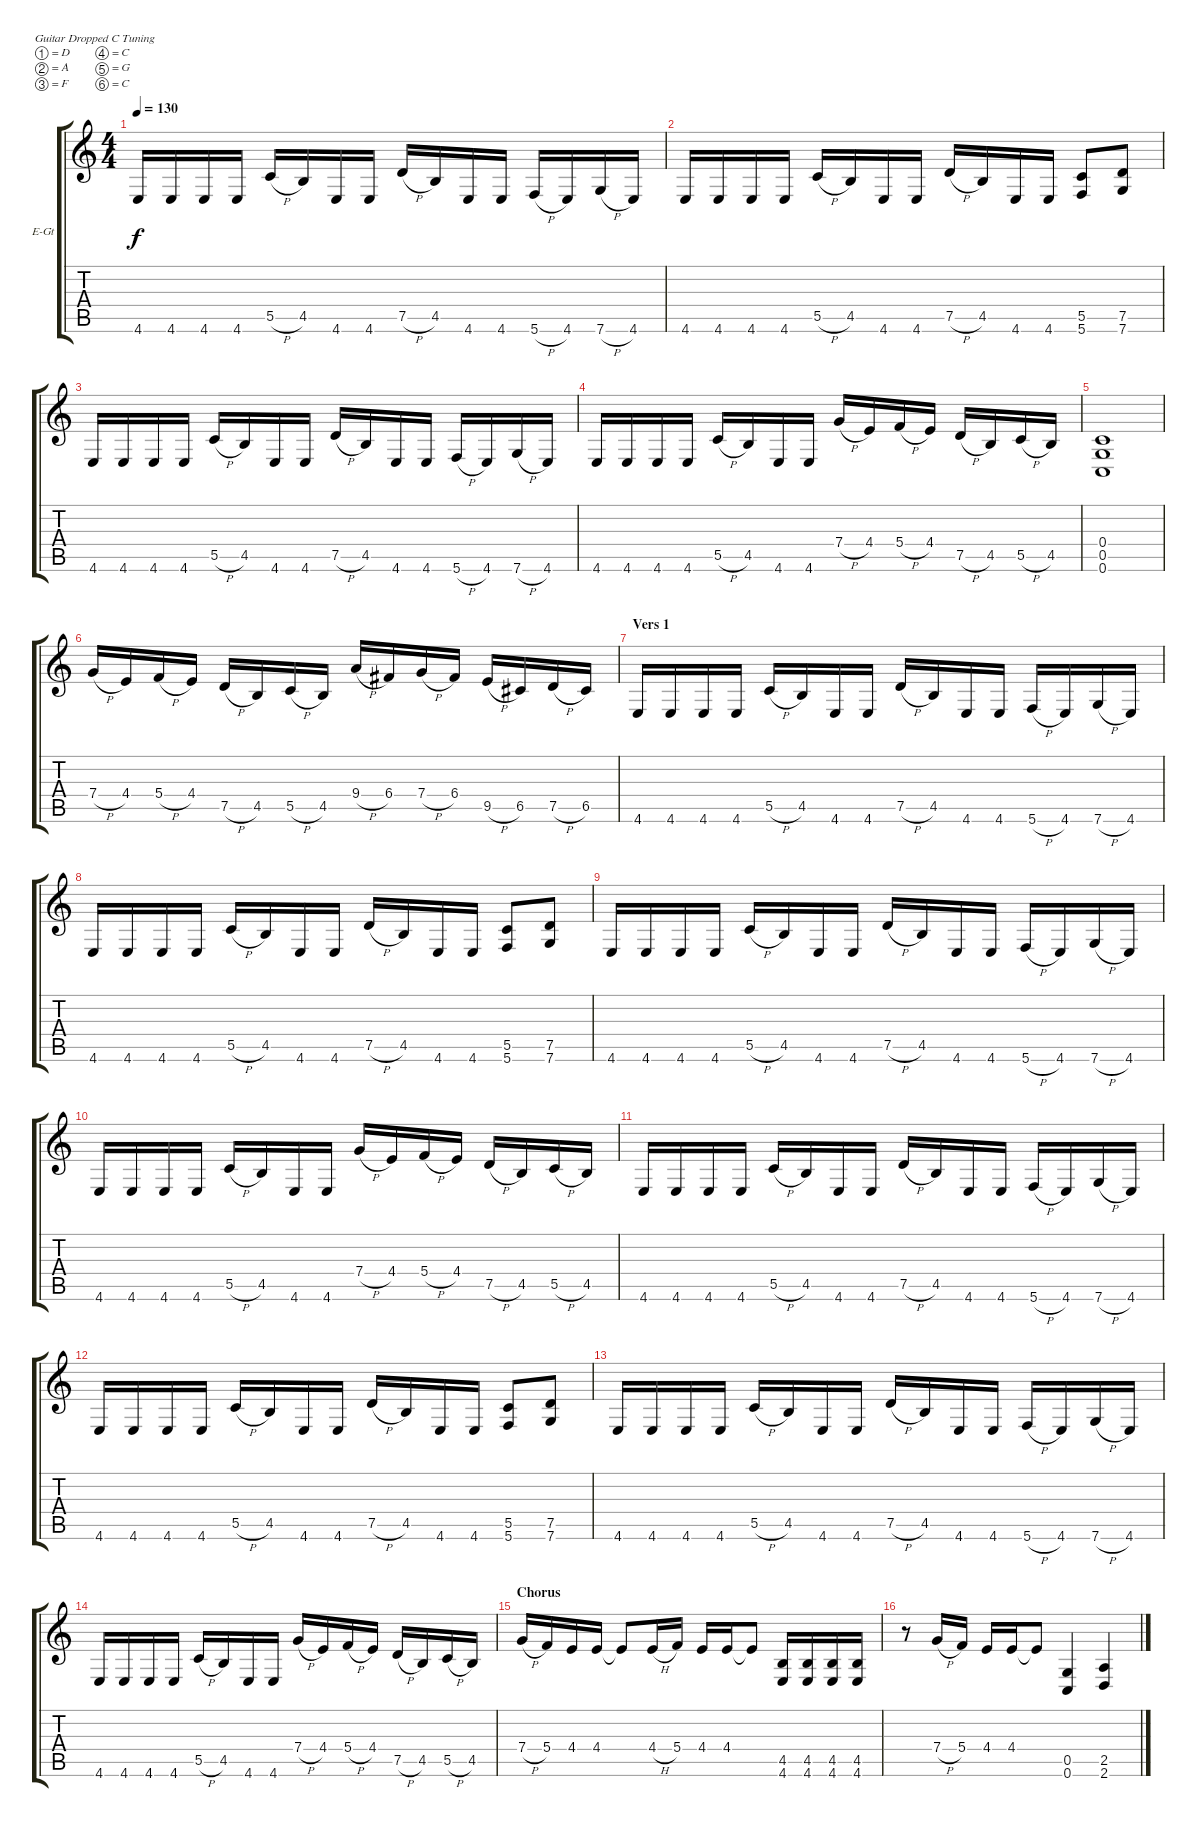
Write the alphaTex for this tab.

\bracketExtendMode groupsimilarinstruments
\firstSystemTrackNameOrientation horizontal
\otherSystemsTrackNameOrientation horizontal
\track ("Matthew Tuck" "E-Gt") {instrument overdrivenguitar}
\staff {score tabs}
\tuning (D4 A3 F3 C3 G2 C2)
\ts (4 4)
\tempo 130
\clef g2
\ks c
4.6.16{dy f} 4.6.16 4.6.16 4.6.16 5.5{h}.16 4.5.16 4.6.16 4.6.16 7.5{h}.16 4.5.16 4.6.16 4.6.16 5.6{h}.16 4.6.16 7.6{h}.16 4.6.16 |
4.6.16 4.6.16 4.6.16 4.6.16 5.5{h}.16 4.5.16 4.6.16 4.6.16 7.5{h}.16 4.5.16 4.6.16 4.6.16 (5.5 5.6).8 (7.5 7.6).8 |
4.6.16 4.6.16 4.6.16 4.6.16 5.5{h}.16 4.5.16 4.6.16 4.6.16 7.5{h}.16 4.5.16 4.6.16 4.6.16 5.6{h}.16 4.6.16 7.6{h}.16 4.6.16 |
4.6.16 4.6.16 4.6.16 4.6.16 5.5{h}.16 4.5.16 4.6.16 4.6.16 7.4{h}.16 4.4.16 5.4{h}.16 4.4.16 7.5{h}.16 4.5.16 5.5{h}.16 4.5.16 |
(0.4 0.5 0.6).1 |
7.4{h}.16 4.4.16 5.4{h}.16 4.4.16 7.5{h}.16 4.5.16 5.5{h}.16 4.5.16 9.4{h}.16 6.4.16 7.4{h}.16 6.4.16 9.5{h}.16 6.5.16 7.5{h}.16 6.5.16 |
\section ("" "Vers 1")
4.6.16 4.6.16 4.6.16 4.6.16 5.5{h}.16 4.5.16 4.6.16 4.6.16 7.5{h}.16 4.5.16 4.6.16 4.6.16 5.6{h}.16 4.6.16 7.6{h}.16 4.6.16 |
4.6.16 4.6.16 4.6.16 4.6.16 5.5{h}.16 4.5.16 4.6.16 4.6.16 7.5{h}.16 4.5.16 4.6.16 4.6.16 (5.5 5.6).8 (7.5 7.6).8 |
4.6.16 4.6.16 4.6.16 4.6.16 5.5{h}.16 4.5.16 4.6.16 4.6.16 7.5{h}.16 4.5.16 4.6.16 4.6.16 5.6{h}.16 4.6.16 7.6{h}.16 4.6.16 |
4.6.16 4.6.16 4.6.16 4.6.16 5.5{h}.16 4.5.16 4.6.16 4.6.16 7.4{h}.16 4.4.16 5.4{h}.16 4.4.16 7.5{h}.16 4.5.16 5.5{h}.16 4.5.16 |
4.6.16 4.6.16 4.6.16 4.6.16 5.5{h}.16 4.5.16 4.6.16 4.6.16 7.5{h}.16 4.5.16 4.6.16 4.6.16 5.6{h}.16 4.6.16 7.6{h}.16 4.6.16 |
4.6.16 4.6.16 4.6.16 4.6.16 5.5{h}.16 4.5.16 4.6.16 4.6.16 7.5{h}.16 4.5.16 4.6.16 4.6.16 (5.5 5.6).8 (7.5 7.6).8 |
4.6.16 4.6.16 4.6.16 4.6.16 5.5{h}.16 4.5.16 4.6.16 4.6.16 7.5{h}.16 4.5.16 4.6.16 4.6.16 5.6{h}.16 4.6.16 7.6{h}.16 4.6.16 |
4.6.16 4.6.16 4.6.16 4.6.16 5.5{h}.16 4.5.16 4.6.16 4.6.16 7.4{h}.16 4.4.16 5.4{h}.16 4.4.16 7.5{h}.16 4.5.16 5.5{h}.16 4.5.16 |
\section ("" "Chorus")
7.4{h}.16 5.4.16 4.4.16 4.4.16 4.4{t}.8 4.4{h}.16 5.4.16 4.4.16 4.4.16 4.4{t}.8 (4.5 4.6).16 (4.5 4.6).16 (4.5 4.6).16 (4.5 4.6).16 |
r.8 7.4{h}.16 5.4.16 4.4.16 4.4.16 4.4{t}.8 (0.5 0.6).4 (2.5 2.6).4
